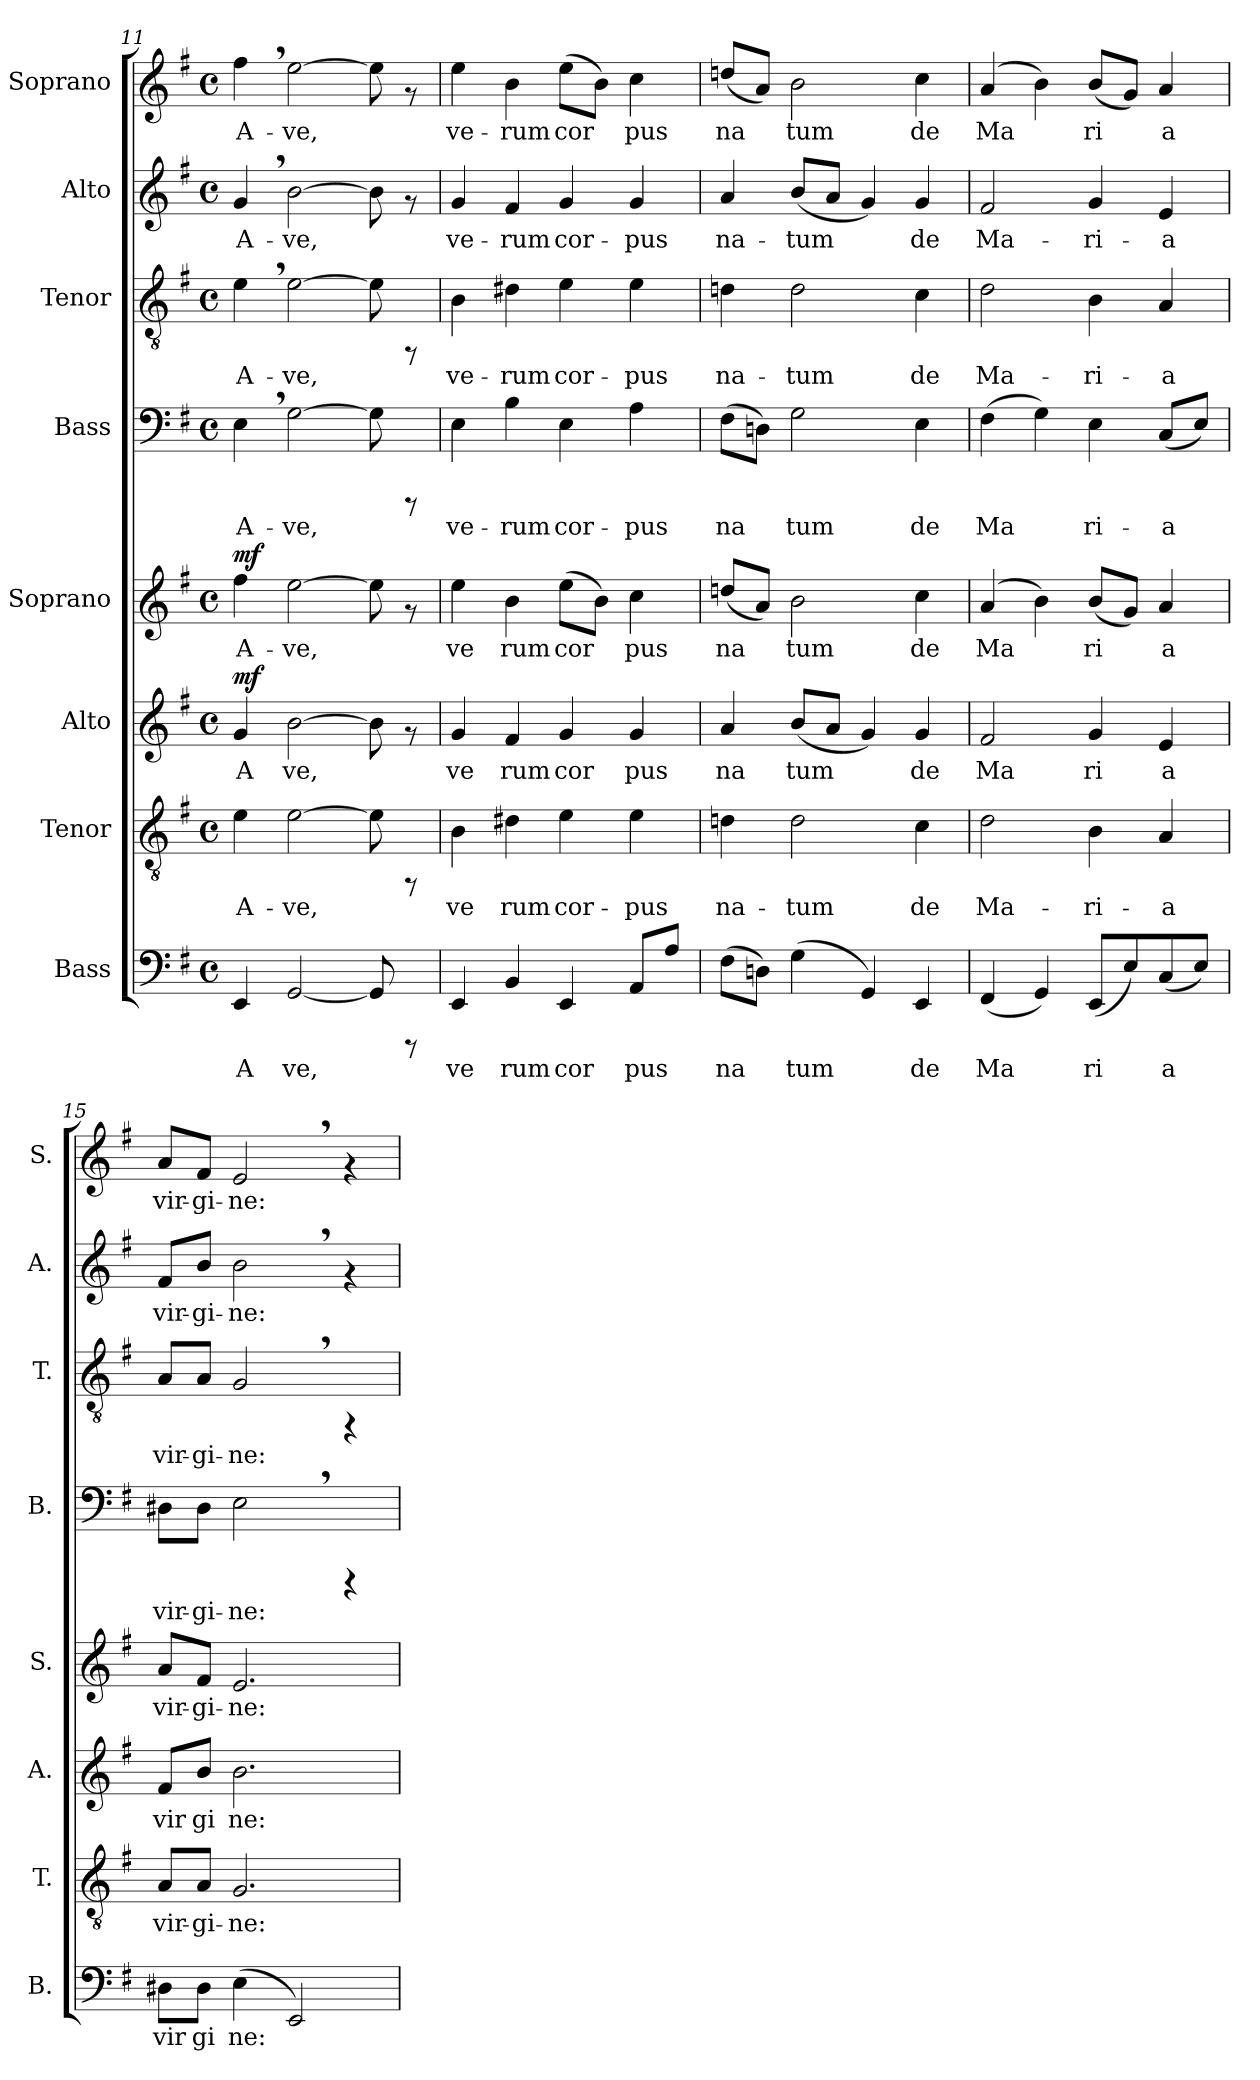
**kern	**text	**kern	**text	**kern	**text	**dynam	**kern	**text	**dynam	**kern	**text	**kern	**text	**kern	**text	**kern	**text
*part8	*part8	*part7	*part7	*part6	*part6	*part6	*part5	*part5	*part5	*part4	*part4	*part3	*part3	*part2	*part2	*part1	*part1
*staff8	*staff8	*staff7	*staff7	*staff6	*staff6	*staff6	*staff5	*staff5	*staff5	*staff4	*staff4	*staff3	*staff3	*staff2	*staff2	*staff1	*staff1
*I"Bass	*	*I"Tenor	*	*I"Alto	*	*	*I"Soprano	*	*	*I"Bass	*	*I"Tenor	*	*I"Alto	*	*I"Soprano	*
*I'B.	*	*I'T.	*	*I'A.	*	*	*I'S.	*	*	*I'B.	*	*I'T.	*	*I'A.	*	*I'S.	*
*clefF4	*	*clefGv2	*	*clefG2	*	*	*clefG2	*	*	*clefF4	*	*clefGv2	*	*clefG2	*	*clefG2	*
*k[f#]	*	*k[f#]	*	*k[f#]	*	*	*k[f#]	*	*	*k[f#]	*	*k[f#]	*	*k[f#]	*	*k[f#]	*
*G:	*	*G:	*	*G:	*	*	*G:	*	*	*G:	*	*G:	*	*G:	*	*G:	*
*M4/4	*	*M4/4	*	*M4/4	*	*	*M4/4	*	*	*M4/4	*	*M4/4	*	*M4/4	*	*M4/4	*
*met(c)	*	*met(c)	*	*met(c)	*	*	*met(c)	*	*	*met(c)	*	*met(c)	*	*met(c)	*	*met(c)	*
=11	=11	=11	=11	=11	=11	=11	=11	=11	=11	=11	=11	=11	=11	=11	=11	=11	=11
!	!LO:LY:b:cj	!	!LO:LY:b:cj	!	!LO:LY:b:cj	!LO:DY:a	!	!LO:LY:b:cj	!LO:DY:a	!	!LO:LY:b:cj	!	!LO:LY:b:cj	!	!LO:LY:b:cj	!	!LO:LY:b:cj
4EE/	A	4e\	A-	4g/	A	mf	4ff#\	A-	mf	4E,>\	A-	4e,>\	A-	4g,>/	A-	4ff#,>\	A-
!	!LO:LY:b:cj	!	!LO:LY:b:cj	!	!LO:LY:b:cj	!	!	!LO:LY:b:cj	!	!	!LO:LY:b:cj	!	!LO:LY:b:cj	!	!LO:LY:b:cj	!	!LO:LY:b:cj
[<2GG/	ve,	[>2e\	-ve,	[>2b\	ve,	.	[>2ee\	-ve,	.	[>2G\	-ve,	[>2e\	-ve,	[>2b\	-ve,	[>2ee\	-ve,
!	!LO:LY:b:cj	!	!LO:LY:b:cj	!	!LO:LY:b:cj	!	!	!LO:LY:b:cj	!	!	!LO:LY:b:cj	!	!LO:LY:b:cj	!	!LO:LY:b:cj	!	!LO:LY:b:cj
8GG/]	.	8e\]	.	8b\]	.	.	8ee\]	.	.	8G\]	.	8e\]	.	8b\]	.	8ee\]	.
8rCCC	.	8rFF	.	8rf	.	.	8rf	.	.	8rCCC	.	8rFF	.	8rf	.	8rf	.
=12	=12	=12	=12	=12	=12	=12	=12	=12	=12	=12	=12	=12	=12	=12	=12	=12	=12
!	!LO:LY:b:cj	!	!LO:LY:b:cj	!	!LO:LY:b:cj	!	!	!LO:LY:b:cj	!	!	!LO:LY:b:cj	!	!LO:LY:b:cj	!	!LO:LY:b:cj	!	!LO:LY:b:cj
4EE/	ve	4B\	ve	4g/	ve	.	4ee\	ve	.	4E\	ve-	4B\	ve-	4g/	ve-	4ee\	ve-
!	!LO:LY:b:cj	!	!LO:LY:b:cj	!	!LO:LY:b:cj	!	!	!LO:LY:b:cj	!	!	!LO:LY:b:cj	!	!LO:LY:b:cj	!	!LO:LY:b:cj	!	!LO:LY:b:cj
4BB/	rum	4d#X\	rum	4f#/	rum	.	4b\	rum	.	4B\	-rum	4d#X\	-rum	4f#/	-rum	4b\	-rum
!	!LO:LY:b:cj	!	!LO:LY:b:cj	!	!LO:LY:b:cj	!	!	!LO:LY:b:cj	!	!	!LO:LY:b:cj	!	!LO:LY:b:cj	!	!LO:LY:b:cj	!	!LO:LY:b:cj
4EE/	cor	4e\	cor-	4g/	cor	.	(>8ee\L	cor-	.	4E\	cor-	4e\	cor-	4g/	cor-	(>8ee\L	cor-
!	!	!	!	!	!	!	!	!LO:LY:b:cj	!	!	!	!	!	!	!	!	!LO:LY:b:cj
.	.	.	.	.	.	.	8b\J)	--	.	.	.	.	.	.	.	8b\J)	--
!	!LO:LY:b:cj	!	!LO:LY:b:cj	!	!LO:LY:b:cj	!	!	!LO:LY:b:cj	!	!	!LO:LY:b:cj	!	!LO:LY:b:cj	!	!LO:LY:b:cj	!	!LO:LY:b:cj
8AA/L	pus	4e\	-pus	4g/	pus	.	4cc\	-pus	.	4A\	-pus	4e\	-pus	4g/	-pus	4cc\	-pus
!	!LO:LY:b:cj	!	!	!	!	!	!	!	!	!	!	!	!	!	!	!	!
8A/J	.	.	.	.	.	.	.	.	.	.	.	.	.	.	.	.	.
!!LO:PB:g=z
=13	=13	=13	=13	=13	=13	=13	=13	=13	=13	=13	=13	=13	=13	=13	=13	=13	=13
!	!LO:LY:b:cj	!	!LO:LY:b:cj	!	!LO:LY:b:cj	!	!	!LO:LY:b:cj	!	!	!LO:LY:b:cj	!	!LO:LY:b:cj	!	!LO:LY:b:cj	!	!LO:LY:b:cj
(>8F#\L	na-	4dn\	na-	4a/	na	.	(<8ddn/L	na-	.	(>8F#\L	na-	4dn\	na-	4a/	na-	(<8ddn/L	na-
!	!LO:LY:b:cj	!	!	!	!	!	!	!LO:LY:b:cj	!	!	!LO:LY:b:cj	!	!	!	!	!	!LO:LY:b:cj
8Dn\J)	--	.	.	.	.	.	8a/J)	--	.	8Dn\J)	--	.	.	.	.	8a/J)	--
!	!LO:LY:b:cj	!	!LO:LY:b:cj	!	!LO:LY:b:cj	!	!	!LO:LY:b:cj	!	!	!LO:LY:b:cj	!	!LO:LY:b:cj	!	!LO:LY:b:cj	!	!LO:LY:b:cj
(>4G\	-tum	2d\	-tum	(<8b/L	tum	.	2b\	-tum	.	2G\	-tum	2d\	-tum	(<8b/L	-tum	2b\	-tum
!	!	!	!	!	!LO:LY:b:cj	!	!	!	!	!	!	!	!	!	!LO:LY:b:cj	!	!
.	.	.	.	8a/J	.	.	.	.	.	.	.	.	.	8a/J	.	.	.
!	!LO:LY:b:cj	!	!	!	!LO:LY:b:cj	!	!	!	!	!	!	!	!	!	!LO:LY:b:cj	!	!
4GG/)	.	.	.	4g/)	.	.	.	.	.	.	.	.	.	4g/)	.	.	.
!	!LO:LY:b:cj	!	!LO:LY:b:cj	!	!LO:LY:b:cj	!	!	!LO:LY:b:cj	!	!	!LO:LY:b:cj	!	!LO:LY:b:cj	!	!LO:LY:b:cj	!	!LO:LY:b:cj
4EE/	de	4c\	de	4g/	de	.	4cc\	de	.	4E\	de	4c\	de	4g/	de	4cc\	de
=14	=14	=14	=14	=14	=14	=14	=14	=14	=14	=14	=14	=14	=14	=14	=14	=14	=14
!	!LO:LY:b:cj	!	!LO:LY:b:cj	!	!LO:LY:b:cj	!	!	!LO:LY:b:cj	!	!	!LO:LY:b:cj	!	!LO:LY:b:cj	!	!LO:LY:b:cj	!	!LO:LY:b:cj
(<4FF#/	Ma-	2d\	Ma-	2f#/	Ma	.	(>4a/	Ma-	.	(>4F#\	Ma-	2d\	Ma-	2f#/	Ma-	(>4a/	Ma-
!	!LO:LY:b:cj	!	!	!	!	!	!	!LO:LY:b:cj	!	!	!LO:LY:b:cj	!	!	!	!	!	!LO:LY:b:cj
4GG/)	--	.	.	.	.	.	4b\)	--	.	4G\)	--	.	.	.	.	4b\)	--
!	!LO:LY:b:cj	!	!LO:LY:b:cj	!	!LO:LY:b:cj	!	!	!LO:LY:b:cj	!	!	!LO:LY:b:cj	!	!LO:LY:b:cj	!	!LO:LY:b:cj	!	!LO:LY:b:cj
(<8EE/L	-ri	4B\	-ri-	4g/	ri	.	(<8b/L	-ri-	.	4E\	-ri-	4B\	-ri-	4g/	-ri-	(<8b/L	-ri-
!	!LO:LY:b:cj	!	!	!	!	!	!	!LO:LY:b:cj	!	!	!	!	!	!	!	!	!LO:LY:b:cj
8E/)	.	.	.	.	.	.	8g/J)	--	.	.	.	.	.	.	.	8g/J)	--
!	!LO:LY:b:cj	!	!LO:LY:b:cj	!	!LO:LY:b:cj	!	!	!LO:LY:b:cj	!	!	!LO:LY:b:cj	!	!LO:LY:b:cj	!	!LO:LY:b:cj	!	!LO:LY:b:cj
(<8C/	a	4A/	-a	4e/	a	.	4a/	-a	.	(<8C/L	-a	4A/	-a	4e/	-a	4a/	-a
!	!LO:LY:b:cj	!	!	!	!	!	!	!	!	!	!LO:LY:b:cj	!	!	!	!	!	!
8E/J)	.	.	.	.	.	.	.	.	.	8E/J)	.	.	.	.	.	.	.
=15	=15	=15	=15	=15	=15	=15	=15	=15	=15	=15	=15	=15	=15	=15	=15	=15	=15
!	!LO:LY:b:cj	!	!LO:LY:b:cj	!	!LO:LY:b:cj	!	!	!LO:LY:b:cj	!	!	!LO:LY:b:cj	!	!LO:LY:b:cj	!	!LO:LY:b:cj	!	!LO:LY:b:cj
8D#X\L	vir	8A/L	vir-	8f#/L	vir	.	8a/L	vir-	.	8D#X\L	vir-	8A/L	vir-	8f#/L	vir-	8a/L	vir-
!	!LO:LY:b:cj	!	!LO:LY:b:cj	!	!LO:LY:b:cj	!	!	!LO:LY:b:cj	!	!	!LO:LY:b:cj	!	!LO:LY:b:cj	!	!LO:LY:b:cj	!	!LO:LY:b:cj
8D#\J	gi	8A/J	-gi-	8b/J	gi	.	8f#/J	-gi-	.	8D#\J	-gi-	8A/J	-gi-	8b/J	-gi-	8f#/J	-gi-
!	!LO:LY:b:cj	!	!LO:LY:b:cj	!	!LO:LY:b:cj	!	!	!LO:LY:b:cj	!	!	!LO:LY:b:cj	!	!LO:LY:b:cj	!	!LO:LY:b:cj	!	!LO:LY:b:cj
(>4E\	ne:	2.G/	-ne:	2.b\	ne:	.	2.e/	-ne:	.	2E,>\	-ne:	2G,>/	-ne:	2b,>\	-ne:	2e,>/	-ne:
!	!LO:LY:b:cj	!	!	!	!	!	!	!	!	!	!	!	!	!	!	!	!
2EE/)	.	.	.	.	.	.	.	.	.	.	.	.	.	.	.	.	.
.	.	.	.	.	.	.	.	.	.	4rCCC	.	4rFF	.	4rf	.	4rf	.
=	=	=	=	=	=	=	=	=	=	=	=	=	=	=	=	=	=
*-	*-	*-	*-	*-	*-	*-	*-	*-	*-	*-	*-	*-	*-	*-	*-	*-	*-
